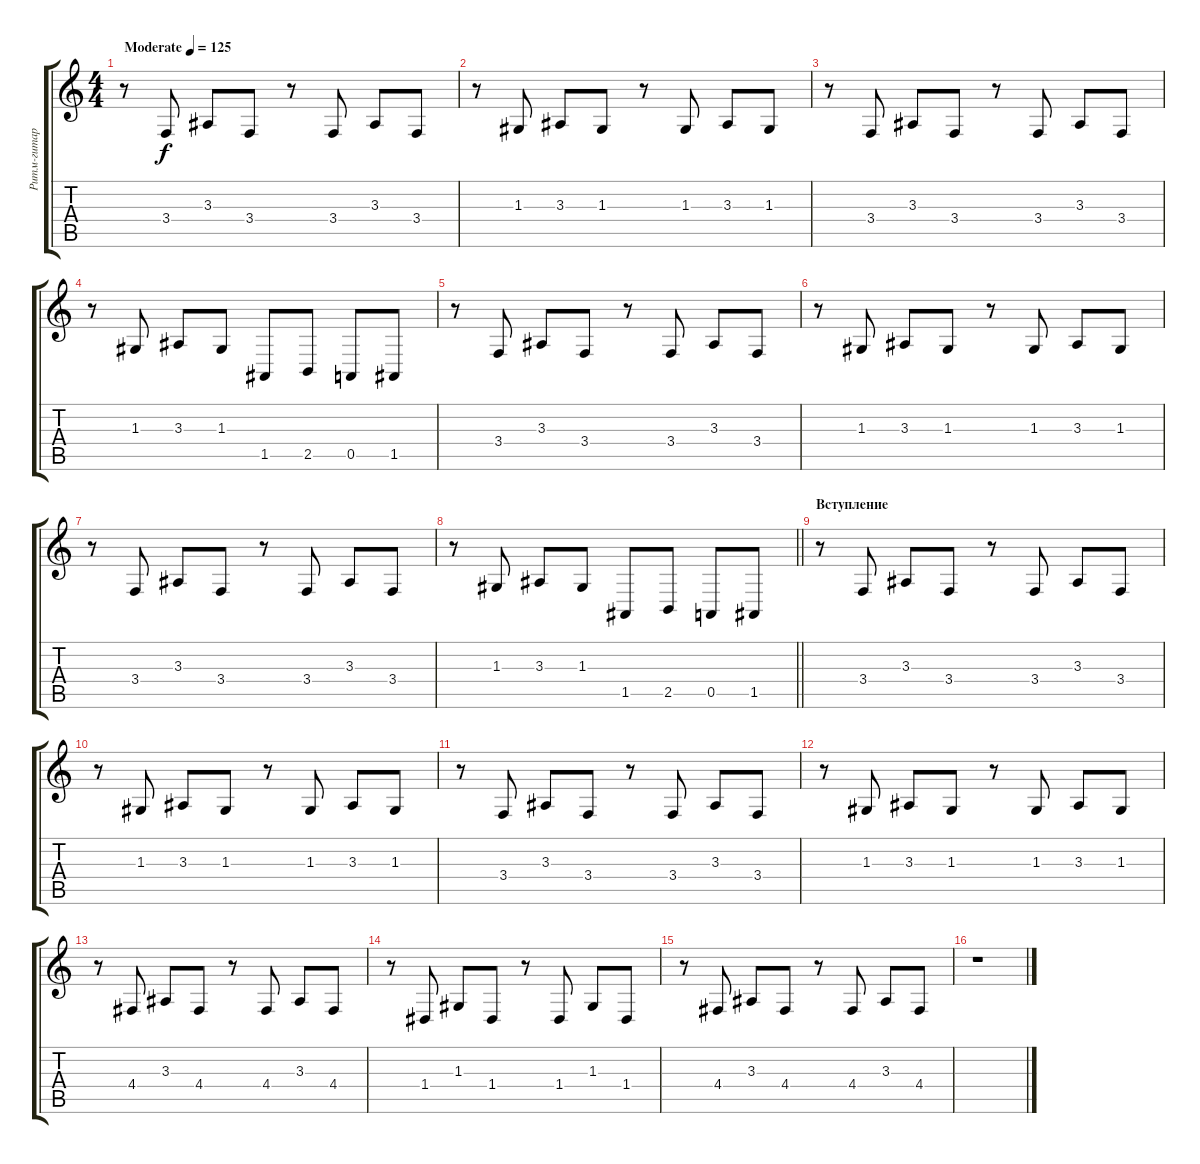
\track ("Ритм-гитара" "Ритм-гитар") {instrument lead1square}
\staff {score tabs}
\tuning (E4 B3 G3 D3 A2 E2) {hide}
\ts (4 4)
\tempo (125 "Moderate")
\clef g2
\ks c
r.8{dy f instrument lead1square} 3.4.8 3.3.8 3.4.8 r.8 3.4.8 3.3.8 3.4.8 |
r.8 1.3.8 3.3.8 1.3.8 r.8 1.3.8 3.3.8 1.3.8 |
r.8 3.4.8 3.3.8 3.4.8 r.8 3.4.8 3.3.8 3.4.8 |
r.8 1.3.8 3.3.8 1.3.8 1.5.8 2.5.8 0.5.8 1.5.8 |
r.8 3.4.8 3.3.8 3.4.8 r.8 3.4.8 3.3.8 3.4.8 |
r.8 1.3.8 3.3.8 1.3.8 r.8 1.3.8 3.3.8 1.3.8 |
r.8 3.4.8 3.3.8 3.4.8 r.8 3.4.8 3.3.8 3.4.8 |
\barLineRight lightlight
r.8 1.3.8 3.3.8 1.3.8 1.5.8 2.5.8 0.5.8 1.5.8 |
\section ("" "Вступление")
r.8 3.4.8 3.3.8 3.4.8 r.8 3.4.8 3.3.8 3.4.8 |
r.8 1.3.8 3.3.8 1.3.8 r.8 1.3.8 3.3.8 1.3.8 |
r.8 3.4.8 3.3.8 3.4.8 r.8 3.4.8 3.3.8 3.4.8 |
r.8 1.3.8 3.3.8 1.3.8 r.8 1.3.8 3.3.8 1.3.8 |
r.8 4.4.8 3.3.8 4.4.8 r.8 4.4.8 3.3.8 4.4.8 |
r.8 1.4.8 1.3.8 1.4.8 r.8 1.4.8 1.3.8 1.4.8 |
r.8 4.4.8 3.3.8 4.4.8 r.8 4.4.8 3.3.8 4.4.8 |
r.1
